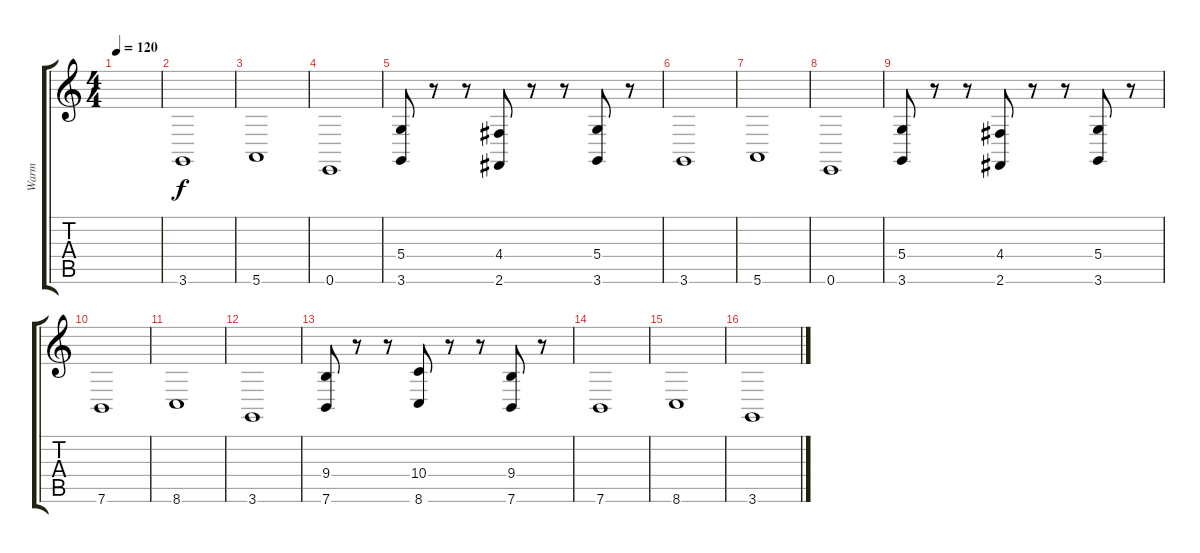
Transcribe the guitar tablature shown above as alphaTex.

\track ("Warm" "Warm") {instrument pad2warm}
\staff {score tabs}
\tuning (E4 B3 G3 D3 A2 E2) {hide}
\ts (4 4)
\tempo 120
\clef g2
\ks c
|
3.6.1 |
5.6.1 |
0.6.1 |
(5.4 3.6).8 r.8 r.8 (4.4 2.6).8 r.8 r.8 (5.4 3.6).8 r.8 |
3.6.1 |
5.6.1 |
0.6.1 |
(5.4 3.6).8 r.8 r.8 (4.4 2.6).8 r.8 r.8 (5.4 3.6).8 r.8 |
7.6.1 |
8.6.1 |
3.6.1 |
(9.4 7.6).8 r.8 r.8 (10.4 8.6).8 r.8 r.8 (9.4 7.6).8 r.8 |
7.6.1 |
8.6.1 |
3.6.1
